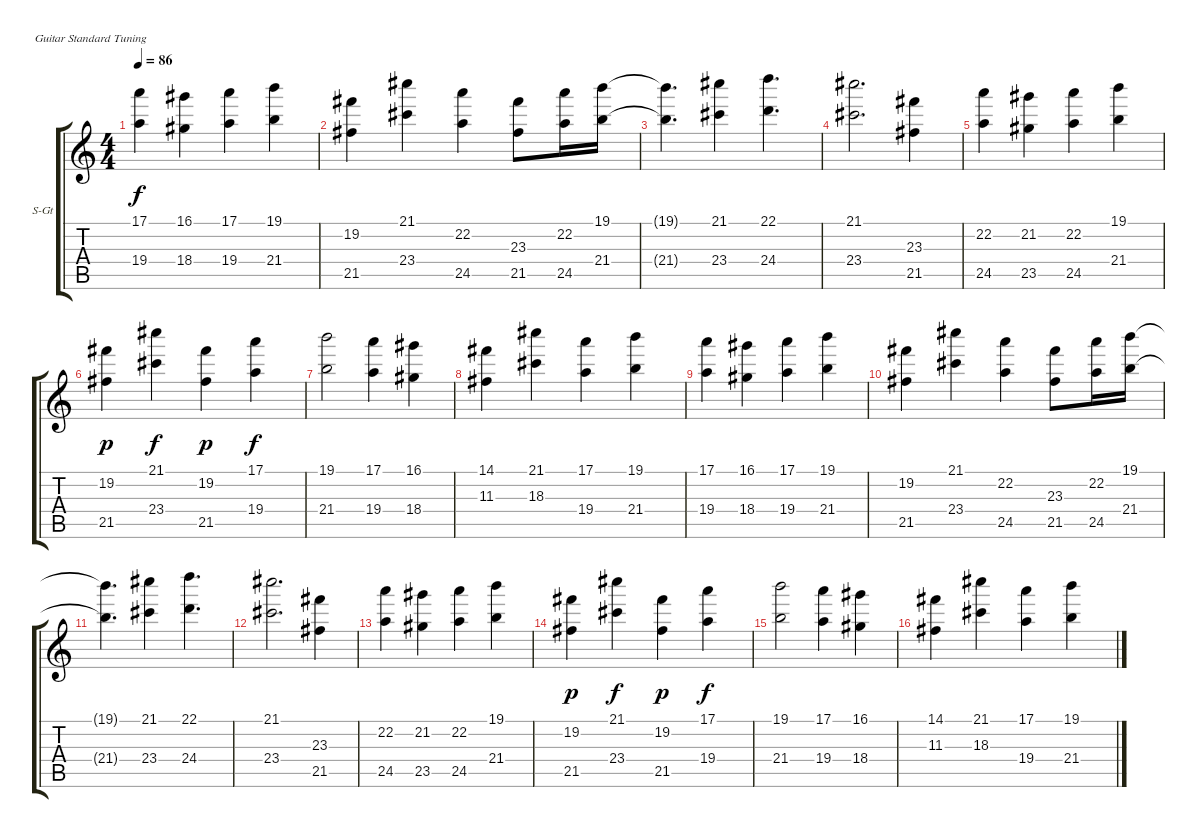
\defaultSystemsLayout 4
\bracketExtendMode groupsimilarinstruments
\firstSystemTrackNameOrientation horizontal
\otherSystemsTrackNameOrientation horizontal
\track ("Strings" "S-Gt") {instrument acousticguitarsteel}
\staff {score tabs}
\tuning (E4 B3 G3 D3 A2 E2)
\ts (4 4)
\tempo 86
\clef g2
\scale
0.333333
\ks c
(17.1 19.4).4{dy f} (16.1 18.4).4 (17.1 19.4).4 (19.1 21.4).4 |
\scale
0.333333 (19.2 21.5).4 (21.1 23.4).4 (22.2 24.5).4 (23.3 21.5).8 (22.2 24.5).16 (19.1 21.4).16 |
\scale
0.333333 (19.1{t} 21.4{t}).4{d} (21.1 23.4).4 (22.1 24.4).4{d} |
\scale
0.333333 (21.1 23.4).2{d} (23.3 21.5).4 |
\scale
0.333333 (22.2 24.5).4 (21.2 23.5).4 (22.2 24.5).4 (19.1 21.4).4 |
\scale
0.333333 (19.2 21.5).4{dy p} (21.1 23.4).4{dy f} (19.2 21.5).4{dy p} (17.1 19.4).4{dy f} |
\scale
0.333333 (19.1 21.4).2 (17.1 19.4).4 (16.1 18.4).4 |
\scale
0.333333 (14.1 11.3).4 (21.1 18.3).4 (17.1 19.4).4 (19.1 21.4).4 |
\scale
0.333333 (17.1 19.4).4 (16.1 18.4).4 (17.1 19.4).4 (19.1 21.4).4 |
\scale
0.333333 (19.2 21.5).4 (21.1 23.4).4 (22.2 24.5).4 (23.3 21.5).8 (22.2 24.5).16 (19.1 21.4).16 |
\scale
0.333333 (19.1{t} 21.4{t}).4{d} (21.1 23.4).4 (22.1 24.4).4{d} |
\scale
0.333333 (21.1 23.4).2{d} (23.3 21.5).4 |
\scale
0.333333 (22.2 24.5).4 (21.2 23.5).4 (22.2 24.5).4 (19.1 21.4).4 |
\scale
0.333333 (19.2 21.5).4{dy p} (21.1 23.4).4{dy f} (19.2 21.5).4{dy p} (17.1 19.4).4{dy f} |
\scale
0.333333 (19.1 21.4).2 (17.1 19.4).4 (16.1 18.4).4 |
\scale
0.333333 (14.1 11.3).4 (21.1 18.3).4 (17.1 19.4).4 (19.1 21.4).4
